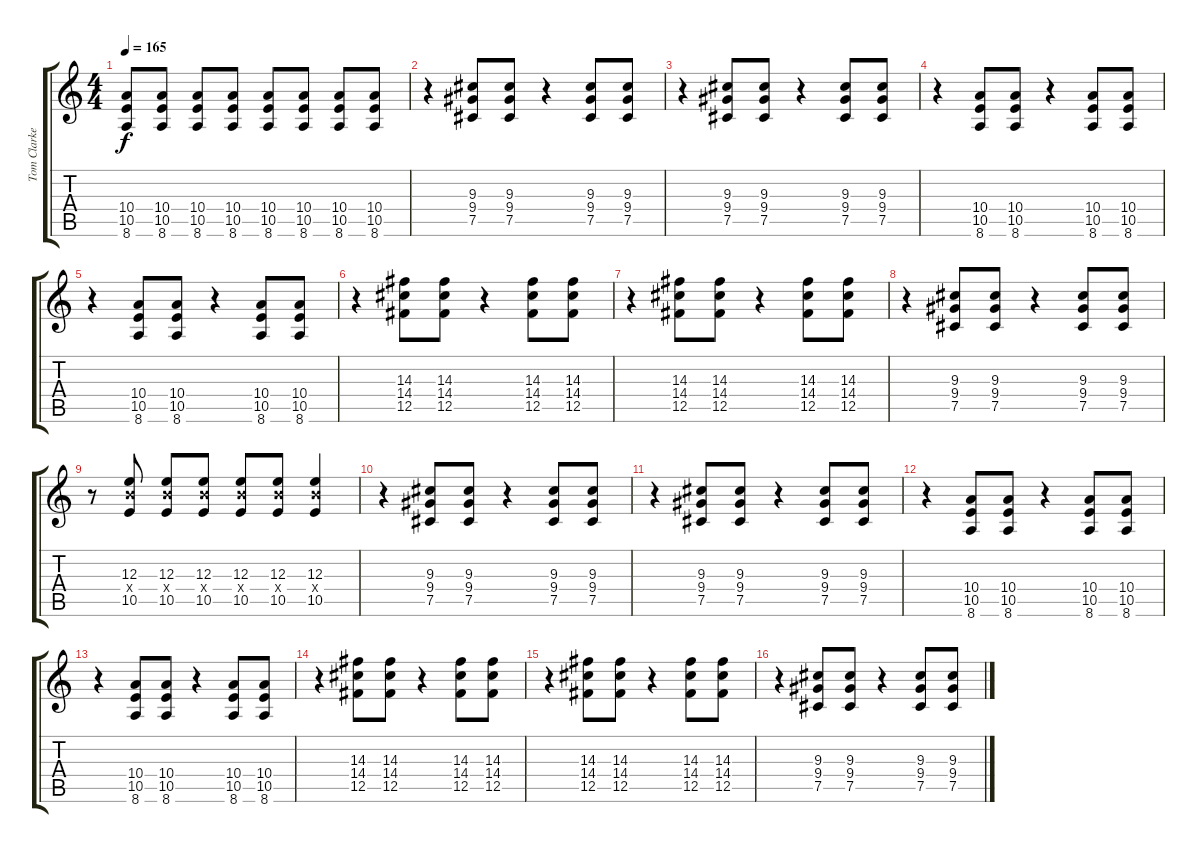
\track ("Tom Clarke (Lead Guitar)" "Tom Clarke") {instrument distortionguitar}
\staff {score tabs}
\tuning (Db4 Ab3 E3 B2 Gb2 Db2) {hide}
\ts (4 4)
\tempo 165
\clef g2
\ks c
(10.4 10.5 8.6).8{dy f} (10.4 10.5 8.6).8 (10.4 10.5 8.6).8 (10.4 10.5 8.6).8 (10.4 10.5 8.6).8 (10.4 10.5 8.6).8 (10.4 10.5 8.6).8 (10.4 10.5 8.6).8 |
r.4 (9.3 9.4 7.5).8 (9.3 9.4 7.5).8 r.4 (9.3 9.4 7.5).8 (9.3 9.4 7.5).8 |
r.4 (9.3 9.4 7.5).8 (9.3 9.4 7.5).8 r.4 (9.3 9.4 7.5).8 (9.3 9.4 7.5).8 |
r.4 (10.4 10.5 8.6).8 (10.4 10.5 8.6).8 r.4 (10.4 10.5 8.6).8 (10.4 10.5 8.6).8 |
r.4 (10.4 10.5 8.6).8 (10.4 10.5 8.6).8 r.4 (10.4 10.5 8.6).8 (10.4 10.5 8.6).8 |
r.4 (14.3 14.4 12.5).8 (14.3 14.4 12.5).8 r.4 (14.3 14.4 12.5).8 (14.3 14.4 12.5).8 |
r.4 (14.3 14.4 12.5).8 (14.3 14.4 12.5).8 r.4 (14.3 14.4 12.5).8 (14.3 14.4 12.5).8 |
r.4 (9.3 9.4 7.5).8 (9.3 9.4 7.5).8 r.4 (9.3 9.4 7.5).8 (9.3 9.4 7.5).8 |
r.8 (12.3 12.4{x} 10.5).8 (12.3 12.4{x} 10.5).8 (12.3 12.4{x} 10.5).8 (12.3 12.4{x} 10.5).8 (12.3 12.4{x} 10.5).8 (12.3 12.4{x} 10.5).4 |
r.4 (9.3 9.4 7.5).8 (9.3 9.4 7.5).8 r.4 (9.3 9.4 7.5).8 (9.3 9.4 7.5).8 |
r.4 (9.3 9.4 7.5).8 (9.3 9.4 7.5).8 r.4 (9.3 9.4 7.5).8 (9.3 9.4 7.5).8 |
r.4 (10.4 10.5 8.6).8 (10.4 10.5 8.6).8 r.4 (10.4 10.5 8.6).8 (10.4 10.5 8.6).8 |
r.4 (10.4 10.5 8.6).8 (10.4 10.5 8.6).8 r.4 (10.4 10.5 8.6).8 (10.4 10.5 8.6).8 |
r.4 (14.3 14.4 12.5).8 (14.3 14.4 12.5).8 r.4 (14.3 14.4 12.5).8 (14.3 14.4 12.5).8 |
r.4 (14.3 14.4 12.5).8 (14.3 14.4 12.5).8 r.4 (14.3 14.4 12.5).8 (14.3 14.4 12.5).8 |
r.4 (9.3 9.4 7.5).8 (9.3 9.4 7.5).8 r.4 (9.3 9.4 7.5).8 (9.3 9.4 7.5).8
